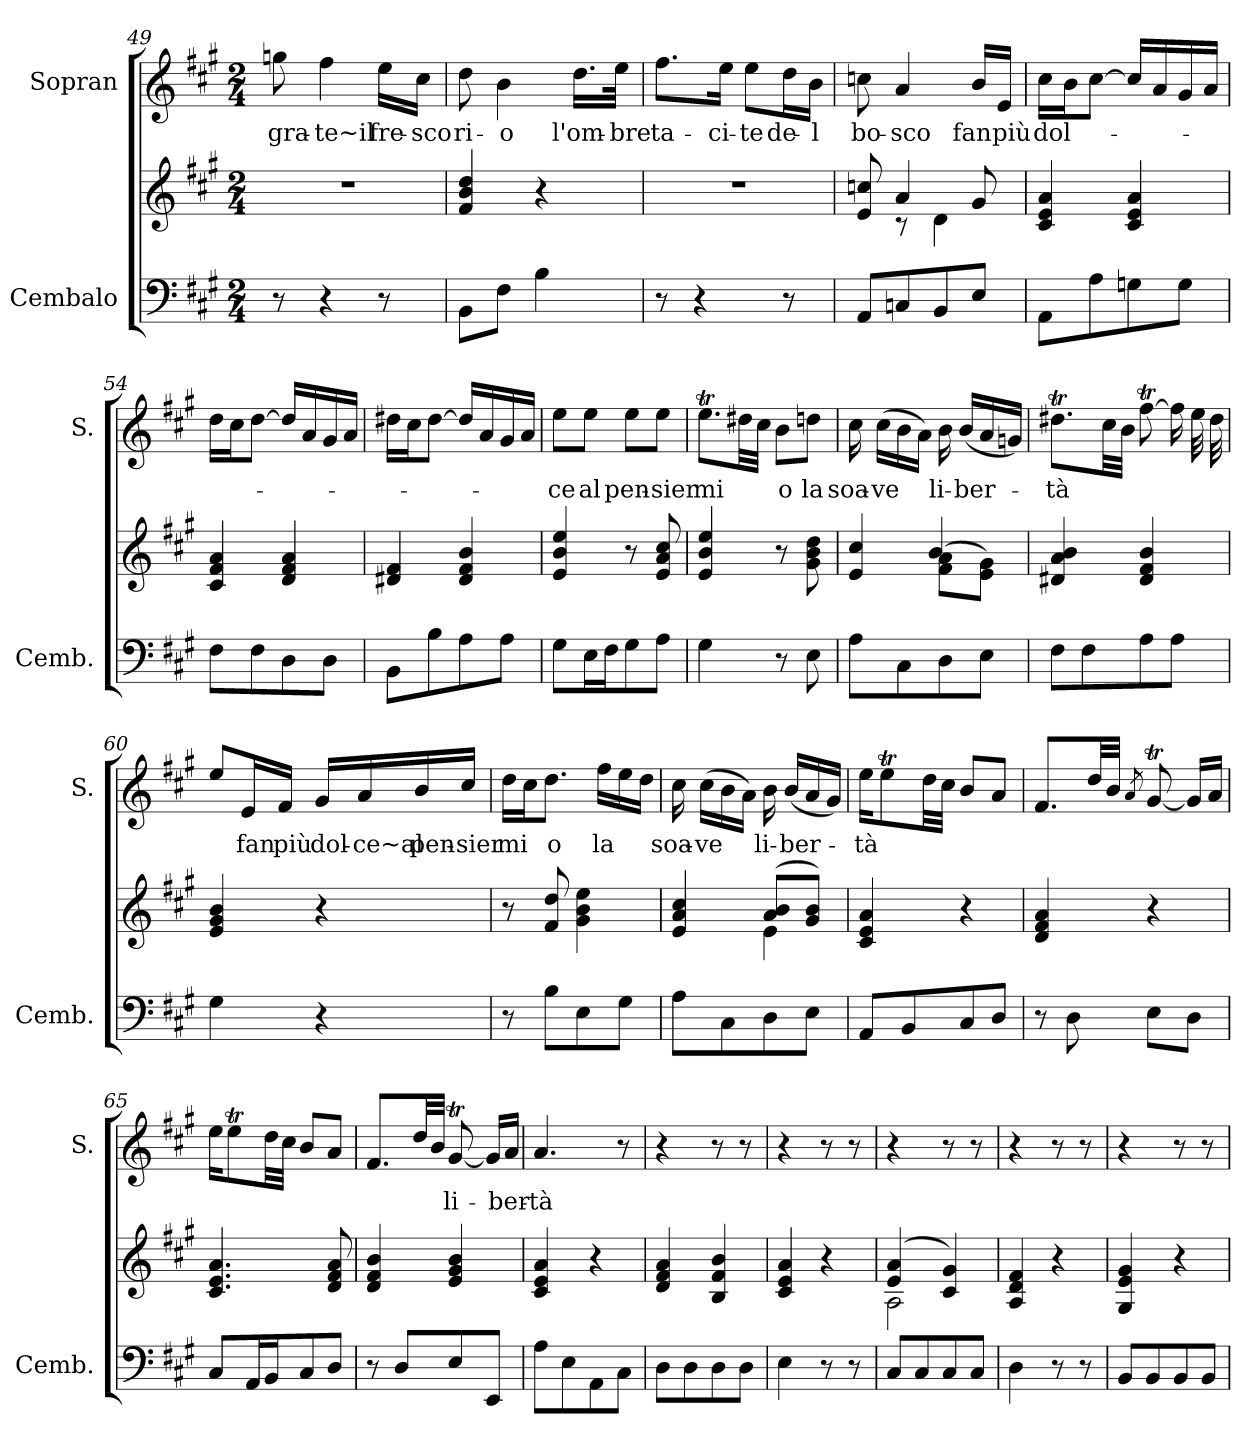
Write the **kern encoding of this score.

**kern	**kern	**kern	**text
*part2	*part2	*part1	*part1
*staff3	*staff2	*staff1	*staff1
*I"Cembalo	*	*I"Sopran	*
*I'Cemb.	*	*I'S.	*
*clefF4	*clefG2	*clefG2	*
*k[f#c#g#]	*k[f#c#g#]	*k[f#c#g#]	*
*M2/4	*M2/4	*M2/4	*
=49	=49	=49	=49
!	!	!	!LO:LY:b
8r	2r	8ggn\	gra-
!	!	!	!LO:LY:b
4r	.	4ff#\	-te~il
!	!	!	!LO:LY:b
8r	.	16ee\LL	fre-
!	!	!	!LO:LY:b
.	.	16cc#\JJ	-sco
=50	=50	=50	=50
!	!	!	!LO:LY:b
8BB\L	4f#/ 4b/ 4dd/	8dd\	ri-
!	!	!	!LO:LY:b
8F#\J	.	4b\	-o
4B\	4r	.	.
!	!	!	!LO:LY:b
.	.	16.dd\LL	l'om-
!	!	!	!LO:LY:b
.	.	32ee\JJk	-bre
=51	=51	=51	=51
!	!	!	!LO:LY:b
8r	2r	8.ff#\L	ta-
4r	.	.	.
!	!	!	!LO:LY:b
.	.	16ee\Jk	-ci-
!	!	!	!LO:LY:b
.	.	8ee\L	-te
!	!	!	!LO:LY:b
8r	.	16dd\L	de-
!	!	!	!LO:LY:b
.	.	16b\JJ	-l
!!LO:LB:g=z
=52	=52	=52	=52
*	*^	*	*
!	!	!	!	!LO:LY:b
8AA/L	8e/ 8ccn/	8ryy	8ccn\	bo-
!	!	!	!	!LO:LY:b
8Cn/	4a/	8r	4a/	-sco
8BB/	.	4d\	.	.
!	!	!	!	!LO:LY:b
8E/J	8g#/	.	16b/LL	fan
!	!	!	!	!LO:LY:b
.	.	.	16e/JJ	più
*	*v	*v	*	*
=53	=53	=53	=53
!	!	!	!LO:LY:b
8AA\L	4c#/ 4e/ 4a/	16cc#\LL	dol-
.	.	16b\J	.
8A\	.	[8cc#\J	.
8Gn\	4c#/ 4e/ 4a/	16cc#/LL]	.
.	.	16a/	.
8G\J	.	16g#/	.
.	.	16a/JJ	.
=54	=54	=54	=54
8F#\L	4c#/ 4f#/ 4a/	16dd\LL	.
.	.	16cc#\J	.
8F#\	.	[8dd\J	.
8D\	4d/ 4f#/ 4a/	16dd/LL]	.
.	.	16a/	.
8D\J	.	16g#/	.
.	.	16a/JJ	.
=55	=55	=55	=55
8BB\L	4d#X/ 4f#/	16dd#X\LL	.
.	.	16cc#\J	.
8B\	.	[8dd#\J	.
8A\	4d#/ 4f#/ 4b/	16dd#/LL]	.
.	.	16a/	.
8A\J	.	16g#/	.
.	.	16a/JJ	.
=56	=56	=56	=56
!	!	!	!LO:LY:b
8G#\L	4e/ 4b/ 4ee/	8ee\L	-ce
!	!	!	!LO:LY:b
16E\L	.	8ee\J	al
16F#\J	.	.	.
!	!	!	!LO:LY:b
8G#\	8r	8ee\L	pen-
!	!	!	!LO:LY:b
8A\J	8e/ 8a/ 8cc#/	8ee\J	-sier
!!LO:LB:g=z
=57	=57	=57	=57
!	!	!	!LO:LY:b
4G#\	4e/ 4b/ 4ee/	8.eeT\L	mi
.	.	32dd#X\LL	.
.	.	32cc#\JJJ	.
!	!	!	!LO:LY:b
8r	8r	8b\L	o
!	!	!	!LO:LY:b
8E\	8g#\ 8b\ 8dd\	8ddn\J	la
=58	=58	=58	=58
*	*^	*	*
!	!	!	!	!LO:LY:b
8A\L	4e/ 4cc#/	4ryy	16cc#\	soa-
!	!	!	!	!LO:LY:b
.	.	.	(16cc#\LL	-ve
8C#\	.	.	16b\	.
.	.	.	16a\JJ)	.
!	!	!	!	!LO:LY:b
8D\	(8f#\ 8a\L	4b/	16b\	li-
!	!	!	!	!LO:LY:b
.	.	.	(16b/LL	-ber-
8E\J	8e\ 8g#\J)	.	16a/	.
.	.	.	16gn/JJ)	.
*	*v	*v	*	*
=59	=59	=59	=59
!	!	!	!LO:LY:b
8F#\L	4d#X/ 4a/ 4b/	8.dd#Xt\L	-tà
8F#\	.	.	.
.	.	32cc#\LL	.
.	.	32b\JJJ	.
8A\	4d#/ 4f#/ 4b/	[8ff#T\	.
8A\J	.	16ff#\LL]	.
.	.	32ee\LL	.
.	.	32dd#\JJJ	.
=60	=60	=60	=60
4G#\	4e/ 4g#/ 4b/	8ee/L	.
!	!	!	!LO:LY:b
.	.	16e/L	fan
!	!	!	!LO:LY:b
.	.	16f#/JJ	più
!	!	!	!LO:LY:b
4r	4r	16g#/LL	dol-
!	!	!	!LO:LY:b
.	.	16a/	-ce~al
!	!	!	!LO:LY:b
.	.	16b/	pen-
!	!	!	!LO:LY:b
.	.	16cc#/JJ	-sier
!!LO:LB:g=z
=61	=61	=61	=61
!	!	!	!LO:LY:b
8r	8r	16dd\LL	mi
.	.	16cc#\J	.
!	!	!	!LO:LY:b
8B\L	8f#/ 8dd/	8.dd\J	o
8E\	4g#\ 4b\ 4ee\	.	.
!	!	!	!LO:LY:b
.	.	16ff#\LL	la
8G#\J	.	16ee\	.
.	.	16dd\JJ	.
=62	=62	=62	=62
*	*^	*	*
!	!	!	!	!LO:LY:b
8A\L	4e/ 4a/ 4cc#/	4ryy	16cc#\	soa-
!	!	!	!	!LO:LY:b
.	.	.	(16cc#\LL	-ve
8C#\	.	.	16b\	.
.	.	.	16a\JJ)	.
!	!	!	!	!LO:LY:b
8D\	(8a/ 8b/L	4e\	16b\	li-
!	!	!	!	!LO:LY:b
.	.	.	(16b/LL	-ber-
8E\J	8g#/ 8b/J)	.	16a/	.
.	.	.	16g#/JJ)	.
*	*v	*v	*	*
=63	=63	=63	=63
!	!	!	!LO:LY:b
8AA/L	4c#/ 4e/ 4a/	16ee\KL	-tà
.	.	8eeT\	.
8BB/	.	.	.
.	.	32dd\LL	.
.	.	32cc#\JJJ	.
8C#/	4r	8b/L	.
8D/J	.	8a/J	.
=64	=64	=64	=64
8r	4d/ 4f#/ 4a/	8.f#/L	.
8D\	.	.	.
.	.	32dd/LL	.
.	.	32b/JJJ	.
.	.	8qa/	.
8E\L	4r	[8g#t/	.
8D\J	.	16g#/LL]	.
.	.	16a/JJ	.
=65	=65	=65	=65
8C#/L	4.c#/ 4.e/ 4.a/	16ee\KL	.
.	.	8eeT\	.
16AA/L	.	.	.
16BB/J	.	32dd\LL	.
.	.	32cc#\JJJ	.
8C#/	.	8b/L	.
8D/J	8d/ 8f#/ 8a/	8a/J	.
!!LO:PB:g=z
=66	=66	=66	=66
8r	4d/ 4f#/ 4b/	8.f#/L	.
8D/L	.	.	.
.	.	32dd/LL	.
.	.	32b/JJJ	.
!	!	!	!LO:LY:b
8E/	4e/ 4g#/ 4b/	[8g#t/	li-
8EE/J	.	16g#/LL]	.
!	!	!	!LO:LY:b
.	.	16a/JJ	-ber-
=67	=67	=67	=67
!	!	!	!LO:LY:b
8A\L	4c#/ 4e/ 4a/	4.a/	-tà
8E\	.	.	.
8AA\	4r	.	.
8C#\J	.	8r	.
=68	=68	=68	=68
8D\L	4d/ 4f#/ 4a/	4r	.
8D\	.	.	.
8D\	4B/ 4f#/ 4b/	8r	.
8D\J	.	8r	.
=69	=69	=69	=69
4E\	4c#/ 4e/ 4a/	4r	.
8r	4r	8r	.
8r	.	8r	.
=70	=70	=70	=70
*	*^	*	*
8C#/L	(4e/ 4a/	2A\	4r	.
8C#/	.	.	.	.
8C#/	4c#/ 4g#/)	.	8r	.
8C#/J	.	.	8r	.
*	*v	*v	*	*
=71	=71	=71	=71
4D\	4A/ 4d/ 4f#/	4r	.
8r	4r	8r	.
8r	.	8r	.
=72	=72	=72	=72
8BB/L	4G#/ 4e/ 4g#/	4r	.
8BB/	.	.	.
8BB/	4r	8r	.
8BB/J	.	8r	.
=	=	=	=
*-	*-	*-	*-
